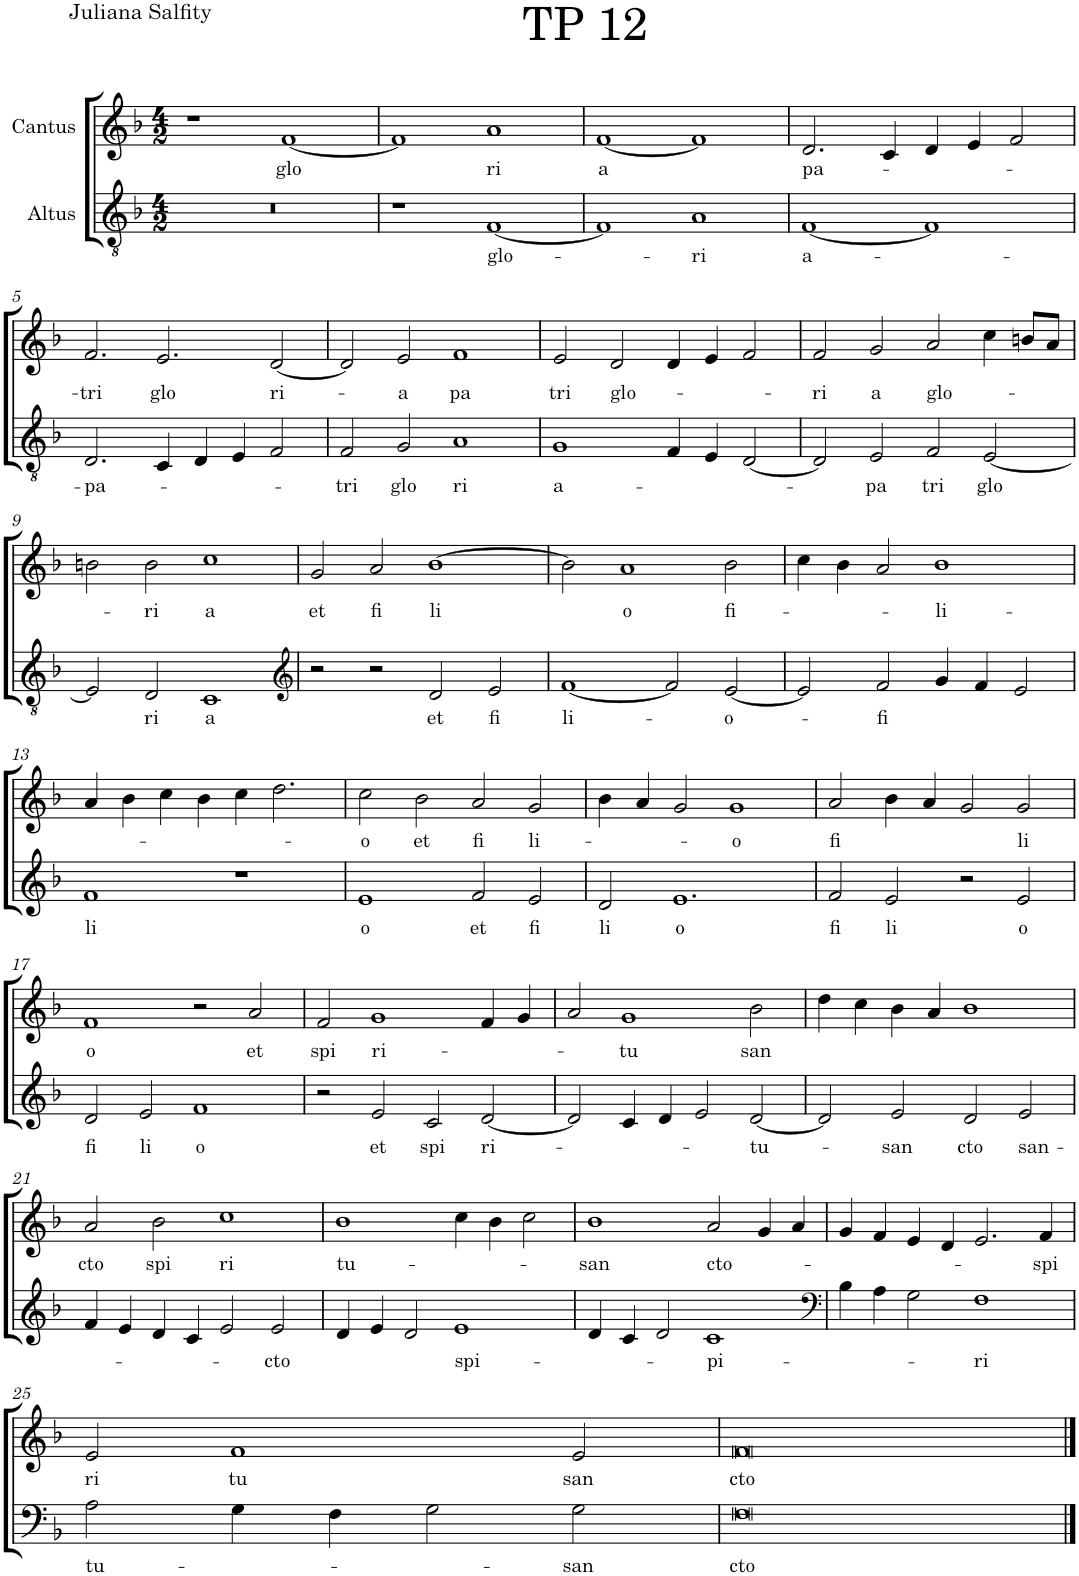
**kern	**text	**kern	**text
*part2	*part2	*part1	*part1
*staff2	*staff2	*staff1	*staff1
*I"Altus	*	*I"Cantus	*
*clefGv2	*	*clefG2	*
*k[b-]	*	*k[b-]	*
*M4/2	*	*M4/2	*
=1	=1	=1	=1
0r	.	1r	.
!	!	!	!LO:LY:b
.	.	[1f	glo
=2	=2	=2	=2
1r	.	1f]	.
!	!LO:LY:b	!	!LO:LY:b
[1F	glo-	1a	ri
=3	=3	=3	=3
!	!	!	!LO:LY:b
1F]	.	[1f	a
!	!LO:LY:b	!	!
1A	-ri	1f]	.
=4	=4	=4	=4
!	!LO:LY:b	!	!LO:LY:b
[1F	a-	2.d/	pa-
.	.	4c/	.
1F]	.	4d/	.
.	.	4e/	.
.	.	2f/	.
!!LO:LB:g=z
=5	=5	=5	=5
!	!LO:LY:b	!	!LO:LY:b
2.D/	-pa-	2.f/	-tri
!	!	!	!LO:LY:b
4C/	.	2.e/	glo
4D/	.	.	.
4E/	.	.	.
!	!	!	!LO:LY:b
2F/	.	[2d/	ri-
=6	=6	=6	=6
!	!LO:LY:b	!	!
2F/	-tri	2d/]	.
!	!LO:LY:b	!	!LO:LY:b
2G/	glo	2e/	-a
!	!LO:LY:b	!	!LO:LY:b
1A	ri	1f	pa
=7	=7	=7	=7
!	!LO:LY:b	!	!LO:LY:b
1G	a-	2e/	tri
!	!	!	!LO:LY:b
.	.	2d/	glo-
4F/	.	4d/	.
4E/	.	4e/	.
[2D/	.	2f/	.
=8	=8	=8	=8
!	!	!	!LO:LY:b
2D/]	.	2f/	-ri
!	!LO:LY:b	!	!LO:LY:b
2E/	-pa	2g/	a
!	!LO:LY:b	!	!LO:LY:b
2F/	tri	2a/	glo-
!	!LO:LY:b	!	!
[2E/	glo	4cc\	.
.	.	8bn/L	.
.	.	8a/J	.
!!LO:LB:g=z
=9	=9	=9	=9
2E/]	.	2bn\	.
!	!LO:LY:b	!	!LO:LY:b
2D/	ri	2b\	-ri
!	!LO:LY:b	!	!LO:LY:b
1C	a	1cc	a
=10	=10	=10	=10
*clefG2	*	*	*
!	!	!	!LO:LY:b
2r	.	2g/	et
!	!	!	!LO:LY:b
2r	.	2a/	fi
!	!LO:LY:b	!	!LO:LY:b
2d/	et	[1b-	li
!	!LO:LY:b	!	!
2e/	fi	.	.
=11	=11	=11	=11
!	!LO:LY:b	!	!
[1f	li-	2b-\]	.
!	!	!	!LO:LY:b
.	.	1a	o
2f/]	.	.	.
!	!LO:LY:b	!	!LO:LY:b
[2e/	-o-	2b-\	fi-
=12	=12	=12	=12
2e/]	.	4cc\	.
.	.	4b-\	.
!	!LO:LY:b	!	!
2f/	-fi	2a/	.
!	!	!	!LO:LY:b
4g/	.	1b-	-li-
4f/	.	.	.
2e/	.	.	.
!!LO:LB:g=z
=13	=13	=13	=13
!	!LO:LY:b	!	!
1f	li	4a/	.
.	.	4b-\	.
.	.	4cc\	.
.	.	4b-\	.
1r	.	4cc\	.
.	.	2.dd\	.
=14	=14	=14	=14
!	!LO:LY:b	!	!LO:LY:b
1e	o	2cc\	-o
!	!	!	!LO:LY:b
.	.	2b-\	et
!	!LO:LY:b	!	!LO:LY:b
2f/	et	2a/	fi
!	!LO:LY:b	!	!LO:LY:b
2e/	fi	2g/	li-
=15	=15	=15	=15
!	!LO:LY:b	!	!
2d/	li	4b-\	.
.	.	4a/	.
!	!LO:LY:b	!	!
1.e	o	2g/	.
!	!	!	!LO:LY:b
.	.	1g	-o
=16	=16	=16	=16
!	!LO:LY:b	!	!LO:LY:b
2f/	fi	2a/	fi
!	!LO:LY:b	!	!
2e/	li	4b-\	.
.	.	4a/	.
2r	.	2g/	.
!	!LO:LY:b	!	!LO:LY:b
2e/	o	2g/	li
!!LO:LB:g=z
=17	=17	=17	=17
!	!LO:LY:b	!	!LO:LY:b
2d/	fi	1f	o
!	!LO:LY:b	!	!
2e/	li	.	.
!	!LO:LY:b	!	!
1f	o	2r	.
!	!	!	!LO:LY:b
.	.	2a/	et
=18	=18	=18	=18
!	!	!	!LO:LY:b
2r	.	2f/	spi
!	!LO:LY:b	!	!LO:LY:b
2e/	et	1g	ri-
!	!LO:LY:b	!	!
2c/	spi	.	.
!	!LO:LY:b	!	!
[2d/	ri-	4f/	.
.	.	4g/	.
=19	=19	=19	=19
2d/]	.	2a/	.
!	!	!	!LO:LY:b
4c/	.	1g	-tu
4d/	.	.	.
2e/	.	.	.
!	!LO:LY:b	!	!LO:LY:b
[2d/	-tu-	2b-\	san
=20	=20	=20	=20
2d/]	.	4dd\	.
.	.	4cc\	.
!	!LO:LY:b	!	!
2e/	-san	4b-\	.
.	.	4a/	.
!	!LO:LY:b	!	!
2d/	cto	1b-	.
!	!LO:LY:b	!	!
2e/	san-	.	.
!!LO:LB:g=z
=21	=21	=21	=21
!	!	!	!LO:LY:b
4f/	.	2a/	cto
4e/	.	.	.
!	!	!	!LO:LY:b
4d/	.	2b-\	spi
4c/	.	.	.
!	!	!	!LO:LY:b
2e/	.	1cc	ri
!	!LO:LY:b	!	!
2e/	-cto	.	.
=22	=22	=22	=22
!	!	!	!LO:LY:b
4d/	.	1b-	tu-
4e/	.	.	.
2d/	.	.	.
!	!LO:LY:b	!	!
1e	spi-	4cc\	.
.	.	4b-\	.
.	.	2cc\	.
=23	=23	=23	=23
!	!	!	!LO:LY:b
4d/	.	1b-	-san
4c/	.	.	.
2d/	.	.	.
!	!LO:LY:b	!	!LO:LY:b
1c	-pi-	2a/	cto-
.	.	4g/	.
.	.	4a/	.
=24	=24	=24	=24
*clefF4	*	*	*
4B-\	.	4g/	.
4A\	.	4f/	.
2G\	.	4e/	.
.	.	4d/	.
!	!LO:LY:b	!	!
1F	-ri	2.e/	.
!	!	!	!LO:LY:b
.	.	4f/	-spi
!!LO:LB:g=z
=25	=25	=25	=25
!	!LO:LY:b	!	!LO:LY:b
2A\	tu-	2e/	ri
!	!	!	!LO:LY:b
4G\	.	1f	tu
4F\	.	.	.
2G\	.	.	.
!	!LO:LY:b	!	!LO:LY:b
2G\	-san	2e/	san
=26	=26	=26	=26
!	!LO:LY:b	!	!LO:LY:b
0F	cto	0f	cto
==	==	==	==
*-	*-	*-	*-
